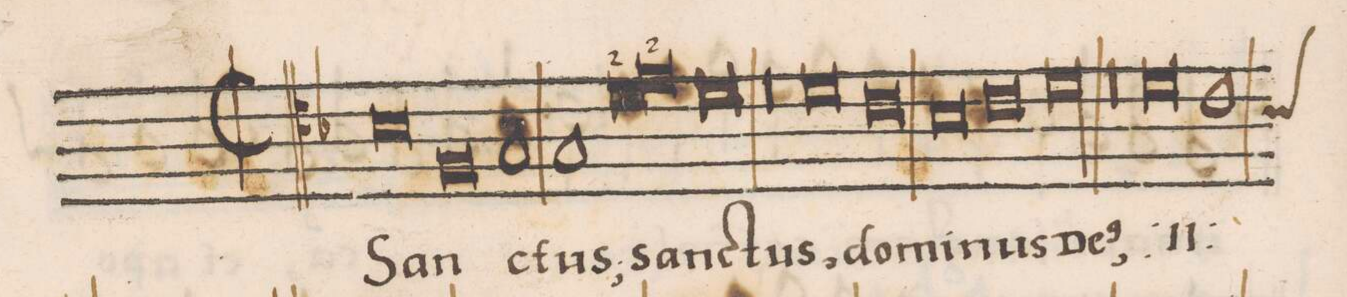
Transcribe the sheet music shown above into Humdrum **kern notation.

**kern	**text
*I"TENOR	*
*clefC4	*
*k[b-]	*
*met(C|)	*
*M2/1	*
0B-\	San-
=2-	=2-
0F/	.
=3-	=3-
1G/	.
1G/	-ctus,
=4-	=4-
0d\	san-
=5-	=5-
0e\	.
=6-	=6-
0d\	-ctus,
=7-	=7-
0r	.
=8-	=8-
0d\	do
=9-	=9-
0c\	mi-
=10-	=10-
0B-\	-nus
=11-	=11-
0c\	De-
=12-	=12-
00d\	-(us),
=13-	=13-
=14-	=14-
0r	.
=15-	=15-
*	*ij
0d\	do-
=16-	=16-
*custos:B-	*
1c\	-mi-
*-	*-
